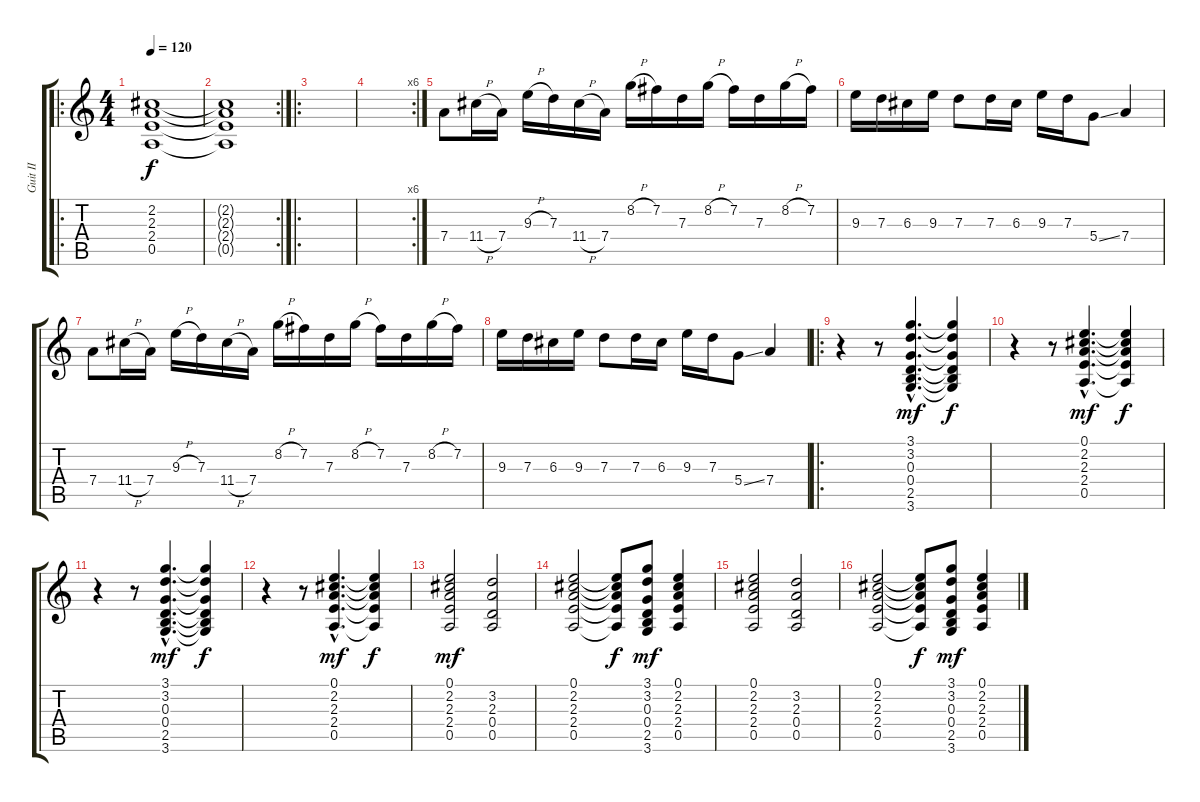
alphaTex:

\track ("Guit II" "Guit II") {instrument distortionguitar}
\staff {score tabs}
\tuning (E4 B3 G3 D3 A2 E2) {hide}
\ro
\ts (4 4)
\tempo 120
\clef g2
\ks c
(2.2 2.3 2.4 0.5).1{dy f} |
\rc 2
(2.2{t} 2.3{t} 2.4{t} 0.5{t}).1 |
\ro
|
\rc 6
|
7.4.8 11.4{h}.16 7.4.16 9.3{h}.16 7.3.16 11.4{h}.16 7.4.16 8.2{h}.16 7.2.16 7.3.16 8.2{h}.16 7.2.16 7.3.16 8.2{h}.16 7.2.16 |
9.3.16 7.3.16 6.3.16 9.3.16 7.3.8 7.3.16 6.3.16 9.3.16 7.3.16 5.4{ss}.8 7.4.4 |
7.4.8 11.4{h}.16 7.4.16 9.3{h}.16 7.3.16 11.4{h}.16 7.4.16 8.2{h}.16 7.2.16 7.3.16 8.2{h}.16 7.2.16 7.3.16 8.2{h}.16 7.2.16 |
9.3.16 7.3.16 6.3.16 9.3.16 7.3.8 7.3.16 6.3.16 9.3.16 7.3.16 5.4{ss}.8 7.4.4 |
\ro
r.4 r.8 (3.1{hac} 3.2{hac} 0.3{hac} 0.4{hac} 2.5{hac} 3.6{hac}).4{d dy mf} (3.1{t} 3.2{t} 0.3{t} 0.4{t} 2.5{t} 3.6{t}).4{dy f} |
r.4 r.8 (0.1{hac} 2.2{hac} 2.3{hac} 2.4{hac} 0.5{hac}).4{d dy mf} (0.1{t} 2.2{t} 2.3{t} 2.4{t} 0.5{t}).4{dy f} |
r.4 r.8 (3.1{hac} 3.2{hac} 0.3{hac} 0.4{hac} 2.5{hac} 3.6{hac}).4{d dy mf} (3.1{t} 3.2{t} 0.3{t} 0.4{t} 2.5{t} 3.6{t}).4{dy f} |
r.4 r.8 (0.1{hac} 2.2{hac} 2.3{hac} 2.4{hac} 0.5{hac}).4{d dy mf} (0.1{t} 2.2{t} 2.3{t} 2.4{t} 0.5{t}).4{dy f} |
(0.1 2.2 2.3 2.4 0.5).2{dy mf} (3.2 2.3 0.4 0.5).2 |
(0.1 2.2 2.3 2.4 0.5).2 (0.1{t} 2.2{t} 2.3{t} 2.4{t} 0.5{t}).8{dy f} (3.1 3.2 0.3 0.4 2.5 3.6).8{dy mf} (0.1 2.2 2.3 2.4 0.5).4 |
(0.1 2.2 2.3 2.4 0.5).2 (3.2 2.3 0.4 0.5).2 |
(0.1 2.2 2.3 2.4 0.5).2 (0.1{t} 2.2{t} 2.3{t} 2.4{t} 0.5{t}).8{dy f} (3.1 3.2 0.3 0.4 2.5 3.6).8{dy mf} (0.1 2.2 2.3 2.4 0.5).4
